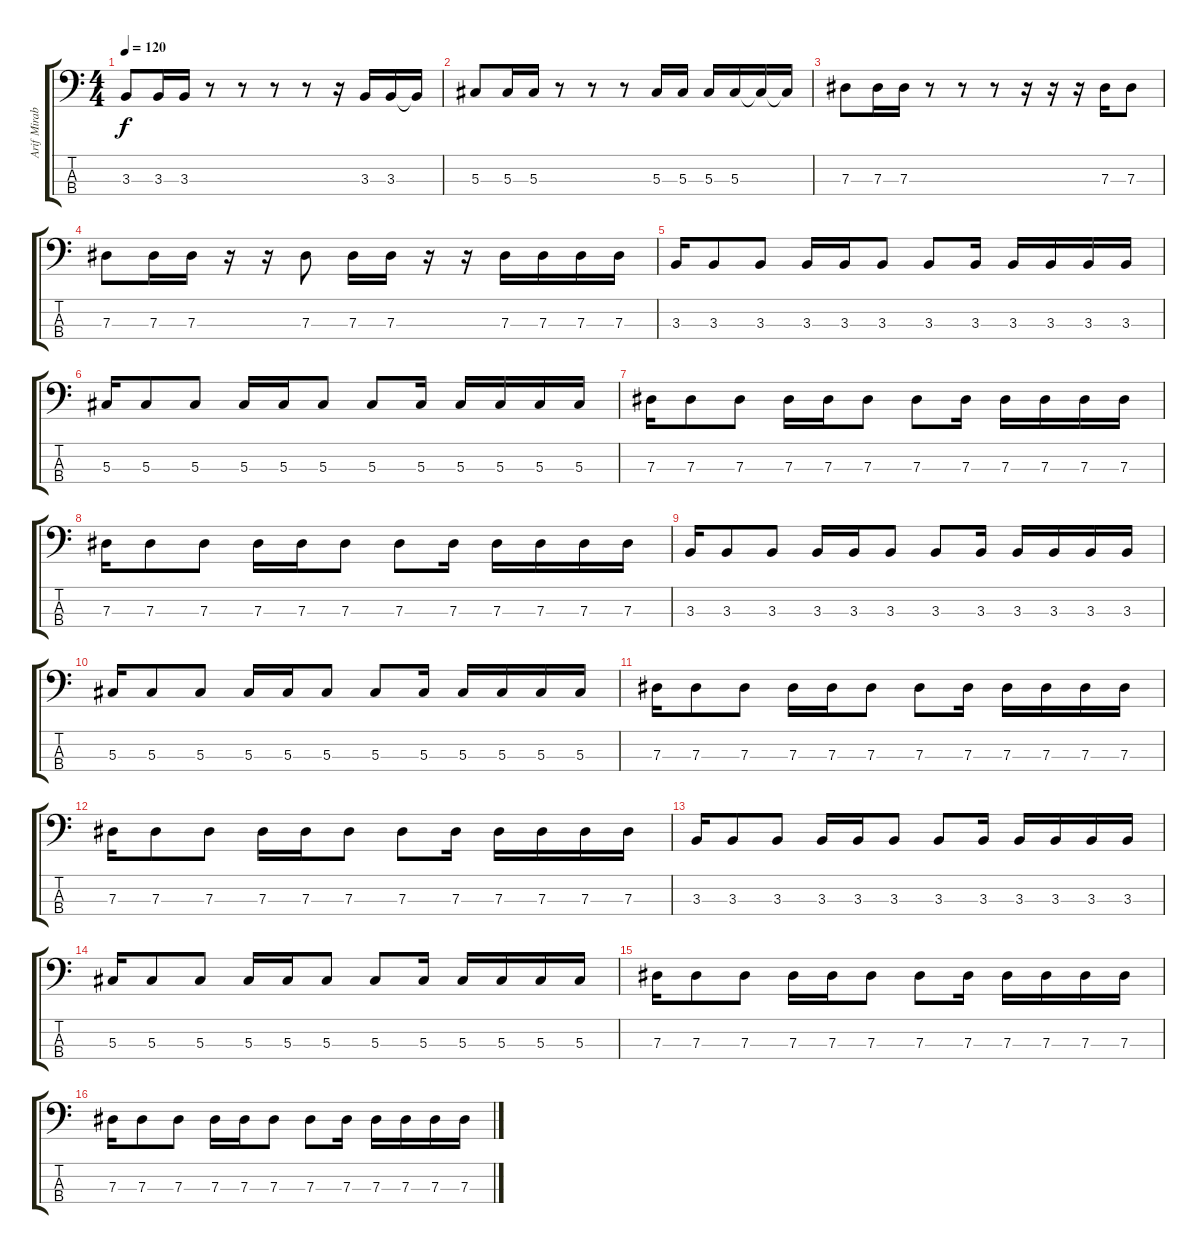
\track ("Arif Mirabdolbaghi" "Arif Mirab") {instrument electricbasspick}
\staff {score tabs}
\tuning (Gb2 Db2 Ab1 Eb1) {hide}
\ts (4 4)
\tempo 120
\clef f4
\ks c
3.3.8{dy f} 3.3.16 3.3.16 r.8 r.8 r.8 r.8 r.16 3.3.16 3.3.16 3.3{t}.16 |
5.3.8 5.3.16 5.3.16 r.8 r.8 r.8 5.3.16 5.3.16 5.3.16 5.3.16 5.3{t}.16 5.3{t}.16 |
7.3.8 7.3.16 7.3.16 r.8 r.8 r.8 r.16 r.16 r.16 7.3.16 7.3.8 |
7.3.8 7.3.16 7.3.16 r.16 r.16 7.3.8 7.3.16 7.3.16 r.16 r.16 7.3.16 7.3.16 7.3.16 7.3.16 |
3.3.16 3.3.8 3.3.8 3.3.16 3.3.16 3.3.8 3.3.8 3.3.16 3.3.16 3.3.16 3.3.16 3.3.16 |
5.3.16 5.3.8 5.3.8 5.3.16 5.3.16 5.3.8 5.3.8 5.3.16 5.3.16 5.3.16 5.3.16 5.3.16 |
7.3.16 7.3.8 7.3.8 7.3.16 7.3.16 7.3.8 7.3.8 7.3.16 7.3.16 7.3.16 7.3.16 7.3.16 |
7.3.16 7.3.8 7.3.8 7.3.16 7.3.16 7.3.8 7.3.8 7.3.16 7.3.16 7.3.16 7.3.16 7.3.16 |
3.3.16 3.3.8 3.3.8 3.3.16 3.3.16 3.3.8 3.3.8 3.3.16 3.3.16 3.3.16 3.3.16 3.3.16 |
5.3.16 5.3.8 5.3.8 5.3.16 5.3.16 5.3.8 5.3.8 5.3.16 5.3.16 5.3.16 5.3.16 5.3.16 |
7.3.16 7.3.8 7.3.8 7.3.16 7.3.16 7.3.8 7.3.8 7.3.16 7.3.16 7.3.16 7.3.16 7.3.16 |
7.3.16 7.3.8 7.3.8 7.3.16 7.3.16 7.3.8 7.3.8 7.3.16 7.3.16 7.3.16 7.3.16 7.3.16 |
3.3.16 3.3.8 3.3.8 3.3.16 3.3.16 3.3.8 3.3.8 3.3.16 3.3.16 3.3.16 3.3.16 3.3.16 |
5.3.16 5.3.8 5.3.8 5.3.16 5.3.16 5.3.8 5.3.8 5.3.16 5.3.16 5.3.16 5.3.16 5.3.16 |
7.3.16 7.3.8 7.3.8 7.3.16 7.3.16 7.3.8 7.3.8 7.3.16 7.3.16 7.3.16 7.3.16 7.3.16 |
7.3.16 7.3.8 7.3.8 7.3.16 7.3.16 7.3.8 7.3.8 7.3.16 7.3.16 7.3.16 7.3.16 7.3.16
